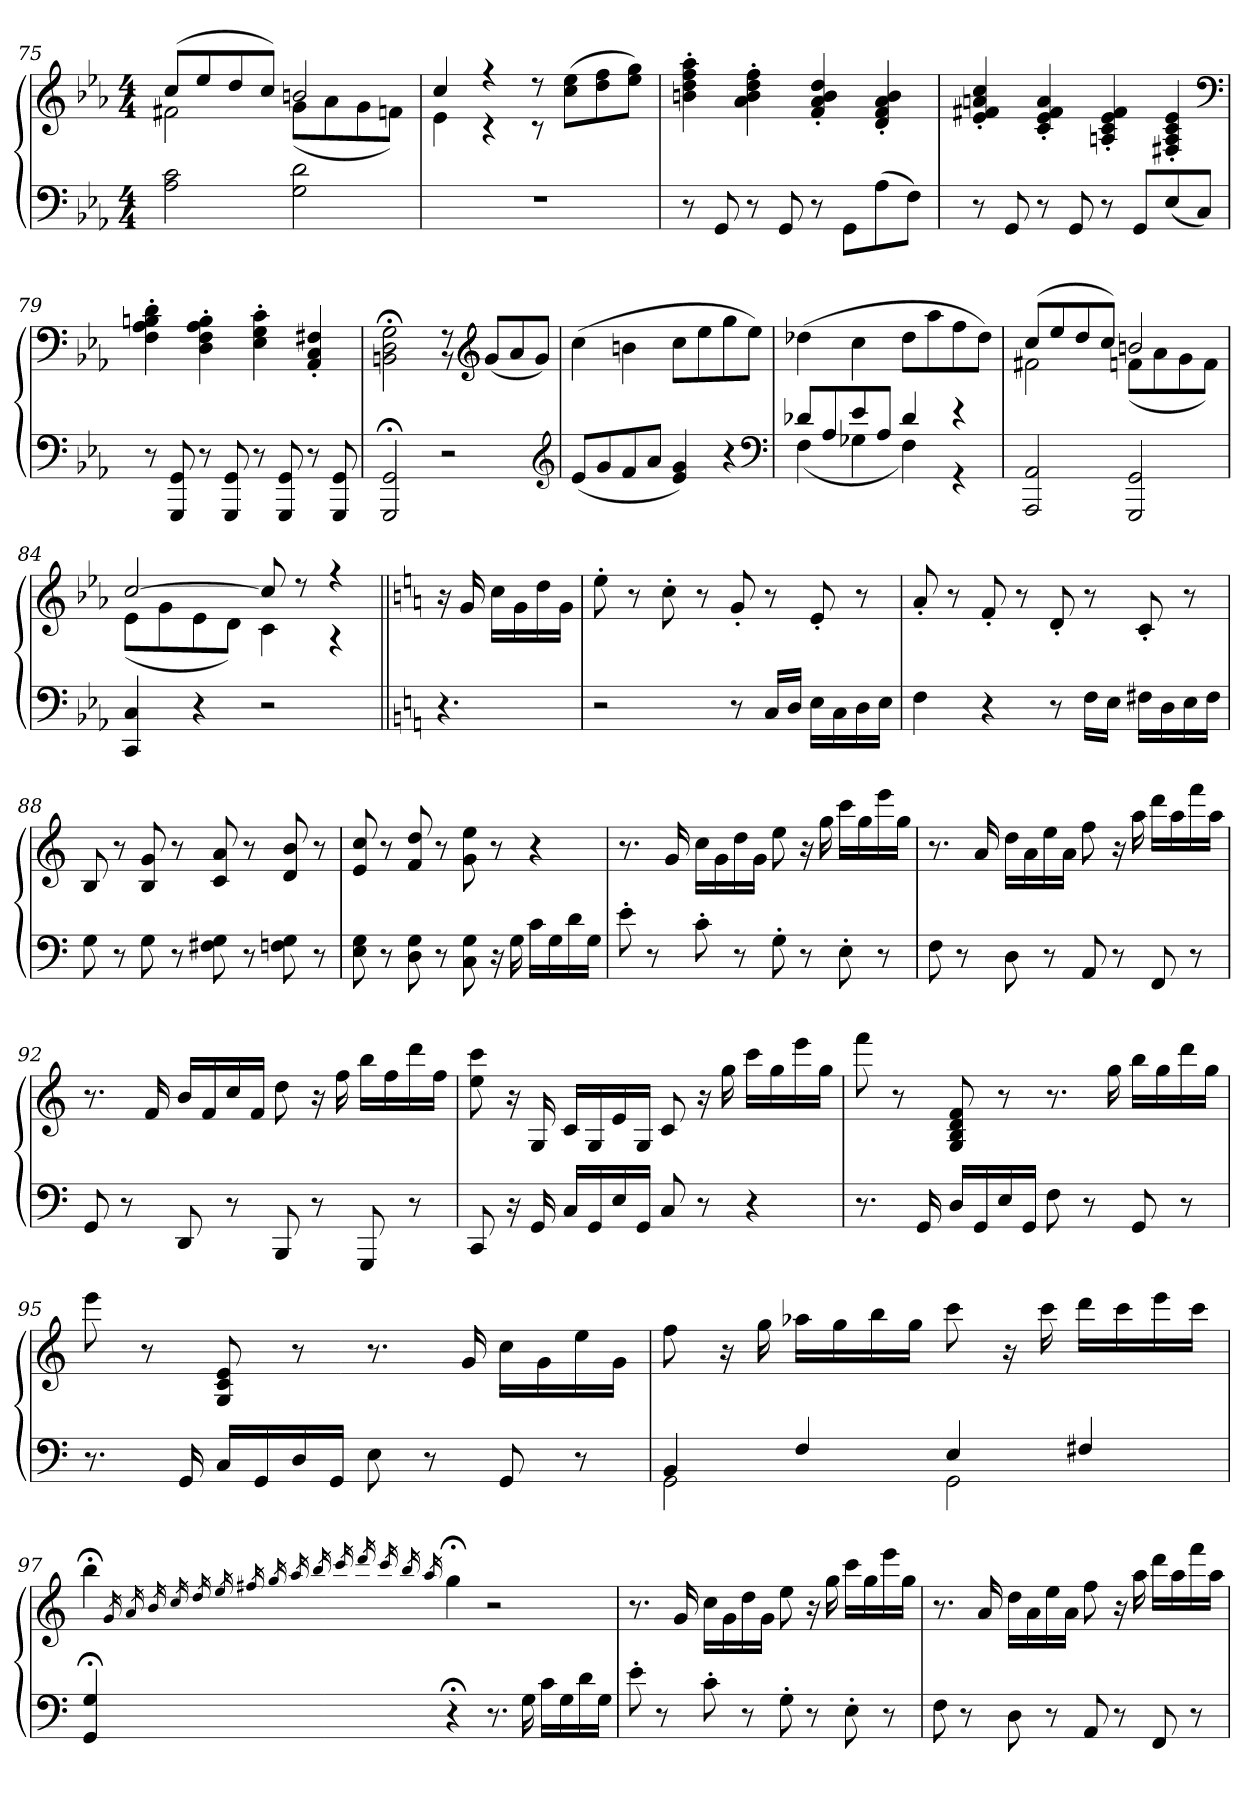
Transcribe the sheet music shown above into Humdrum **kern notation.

**kern	**kern
*part1	*part1
*staff2	*staff1
*clefF4	*clefG2
*k[b-e-a-]	*k[b-e-a-]
*M4/4	*M4/4
=75	=75
*	*^
2A- 2c	(8ccL	2f#X
.	8ee-	.
.	8dd	.
.	8ccJ)	.
2G 2d	2bn	(8gL
.	.	8a-
.	.	8g
.	.	8fnJ)
=76	=76	=76
1r	4cc	4e-
.	4r	4r
.	8r	8r
.	(8cc 8ee-L	4.ryy
.	8dd 8ff	.
.	8ee- 8ggJ)	.
*	*v	*v
=77	=77
8r	4bn' 4dd' 4ff' 4aa-'
8GG	.
8r	4a-' 4b' 4dd' 4ff'
8GG	.
8r	4f' 4a-' 4b' 4dd'
8GGL	.
(8A-	4d' 4f' 4a-' 4b'
8FJ)	.
=78	=78
8r	4e-' 4f#X' 4an' 4cc'
8GG	.
8r	4c' 4e-' 4f#' 4a'
8GG	.
8r	4An' 4c' 4e-' 4f#'
8GGL	.
(8E-	4F#X' 4A' 4c' 4e-'
8CJ)	.
*	*clefF4
=79	=79
8r	4F' 4A-' 4Bn' 4d'
8GGG 8GG	.
8r	4D' 4F' 4A-' 4B'
8GGG 8GG	.
8r	4E-' 4G' 4c'
8GGG 8GG	.
8r	4AA-' 4C' 4F#X'
8GGG 8GG	.
=80	=80
*	*^
2GGG;< 2GG;<	2BBn;< 2D;< 2G;<	2ryy
2r	8r	8r
*	*clefG2	*
.	(8gL	4.ryy
.	8a-	.
.	8gJ)	.
*	*v	*v
*clefG2	*
=81	=81
(8e-L	(4cc
8g	.
8f	4bn
8a-J	.
4e- 4g)	8ccL
.	8ee-
4r	8gg
.	8ee-J)
*clefF4	*
=82	=82
*^	*
8d-XL	(4F	(4dd-X
8A-	.	.
8e-	4G-X	4cc
8A-J	.	.
4d-	4F)	8dd-L
.	.	8aa-
4r	4r	8ff
.	.	8dd-J)
*v	*v	*
=83	=83
*	*^
2AAA- 2AA-	(8ccL	2f#X
.	8ee-	.
.	8dd	.
.	8ccJ)	.
2GGG 2GG	2bn	(8fnL
.	.	8a-
.	.	8g
.	.	8fJ)
=84	=84	=84
4CC 4C	[2cc	(8e-L
.	.	8g
4r	.	8e-
.	.	8dJ)
2r	8cc]	4c
.	8r	.
.	4r	4r
*	*v	*v
=85||	=85||
*k[]	*k[]
4.r	16r
.	16g
.	16ccLL
.	16g
.	16dd
.	16gJJ
=86	=86
2r	8ee'
.	8r
.	8cc'
.	8r
8r	8g'
16CLL	8r
16DJJ	.
16ELL	8e'
16C	.
16D	8r
16EJJ	.
=87	=87
4F	8a'
.	8r
4r	8f'
.	8r
8r	8d'
16FLL	8r
16EJJ	.
16F#XLL	8c'
16D	.
16E	8r
16F#JJ	.
=88	=88
8G	8B
8r	8r
8G	8B 8g
8r	8r
8F#X 8G	8c 8a
8r	8r
8Fn 8G	8d 8b
8r	8r
=89	=89
8E 8G	8e 8cc
8r	8r
8D 8G	8f 8dd
8r	8r
8C 8G	8g 8ee
16r	8r
16G	.
16cLL	4r
16G	.
16d	.
16GJJ	.
=90	=90
8e'	8.r
8r	.
.	16g
8c'	16ccLL
.	16g
8r	16dd
.	16gJJ
8G'	8ee
8r	16r
.	16gg
8E'	16cccLL
.	16gg
8r	16eee
.	16ggJJ
=91	=91
8F	8.r
8r	.
.	16a
8D	16ddLL
.	16a
8r	16ee
.	16aJJ
8AA	8ff
8r	16r
.	16aa
8FF	16dddLL
.	16aa
8r	16fff
.	16aaJJ
=92	=92
8GG	8.r
8r	.
.	16f
8DD	16bLL
.	16f
8r	16cc
.	16fJJ
8BBB	8dd
8r	16r
.	16ff
8GGG	16bbLL
.	16ff
8r	16ddd
.	16ffJJ
=93	=93
8CC	8ee 8ccc
16r	16r
16GG	16G
16CLL	16cLL
16GG	16G
16E	16e
16GGJJ	16GJJ
8C	8c
8r	16r
.	16gg
4r	16cccLL
.	16gg
.	16eee
.	16ggJJ
=94	=94
8.r	8fff
.	8r
16GG	.
16DLL	8G 8B 8d 8f
16GG	.
16E	8r
16GGJJ	.
8F	8.r
8r	.
.	16gg
8GG	16bbLL
.	16gg
8r	16ddd
.	16ggJJ
=95	=95
8.r	8eee
.	8r
16GG	.
16CLL	8G 8c 8e
16GG	.
16D	8r
16GGJJ	.
8E	8.r
8r	.
.	16g
8GG	16ccLL
.	16g
8r	16ee
.	16gJJ
=96	=96
*^	*
4BB	2GG	8ff
.	.	16r
.	.	16gg
4F	.	16aa-XLL
.	.	16gg
.	.	16bb
.	.	16ggJJ
4E	2GG	8ccc
.	.	16r
.	.	16ccc
4F#X	.	16dddLL
.	.	16ccc
.	.	16eee
.	.	16cccJJ
*v	*v	*
=97	=97
4GG;< 4G;<	4bb;<
.	16qg
.	16qa
.	16qb
.	16qcc
.	16qdd
.	16qee
.	16qff#X
.	16qgg
.	16qaa
.	16qbb
.	16qccc
.	16qddd
.	16qccc
.	16qbb
.	16qaa
4r;<	4gg;<
8.r	2r
16G	.
16cLL	.
16G	.
16d	.
16GJJ	.
=98	=98
8e'	8.r
8r	.
.	16g
8c'	16ccLL
.	16g
8r	16dd
.	16gJJ
8G'	8ee
8r	16r
.	16gg
8E'	16cccLL
.	16gg
8r	16eee
.	16ggJJ
=99	=99
8F	8.r
8r	.
.	16a
8D	16ddLL
.	16a
8r	16ee
.	16aJJ
8AA	8ff
8r	16r
.	16aa
8FF	16dddLL
.	16aa
8r	16fff
.	16aaJJ
=	=
*-	*-
